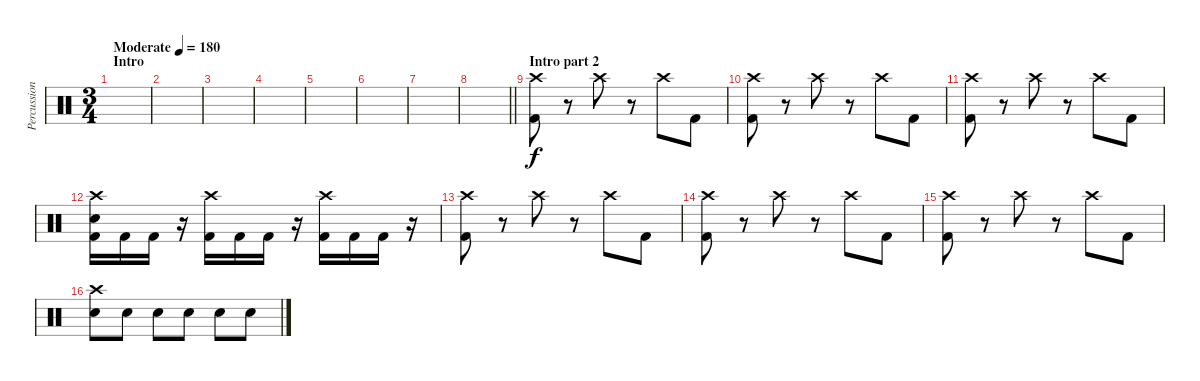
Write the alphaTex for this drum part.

\track ("Percussion" "Percussion") {instrument percussion}
\staff {score}
\articulation defaults
\ts (3 4)
\section ("" "Intro")
\tempo (180 "Moderate")
\clef neutral
\ks c
|
|
|
|
|
|
|
\barLineRight lightlight
|
\section ("" "Intro part 2")
("Crash high (hit)" "Kick (hit) 2").8 r.8 "Crash high (hit)".8 r.8 "Crash high (hit)".8 "Kick (hit) 2".8 |
("Crash high (hit)" "Kick (hit) 2").8 r.8 "Crash high (hit)".8 r.8 "Crash high (hit)".8 "Kick (hit) 2".8 |
("Crash high (hit)" "Kick (hit) 2").8 r.8 "Crash high (hit)".8 r.8 "Crash high (hit)".8 "Kick (hit) 2".8 |
("Crash high (hit)" "Snare (hit) 2" "Kick (hit) 2").16 "Kick (hit) 2".16 "Kick (hit) 2".16 r.16 ("Crash high (hit)" "Kick (hit) 2").16 "Kick (hit) 2".16 "Kick (hit) 2".16 r.16 ("Crash high (hit)" "Kick (hit) 2").16 "Kick (hit) 2".16 "Kick (hit) 2".16 r.16 |
("Crash high (hit)" "Kick (hit) 2").8 r.8 "Crash high (hit)".8 r.8 "Crash high (hit)".8 "Kick (hit) 2".8 |
("Crash high (hit)" "Kick (hit) 2").8 r.8 "Crash high (hit)".8 r.8 "Crash high (hit)".8 "Kick (hit) 2".8 |
("Crash high (hit)" "Kick (hit) 2").8 r.8 "Crash high (hit)".8 r.8 "Crash high (hit)".8 "Kick (hit) 2".8 |
("Crash high (hit)" "Snare (hit) 2").8 "Snare (hit) 2".8 "Snare (hit) 2".8 "Snare (hit) 2".8 "Snare (hit) 2".8 "Snare (hit) 2".8
